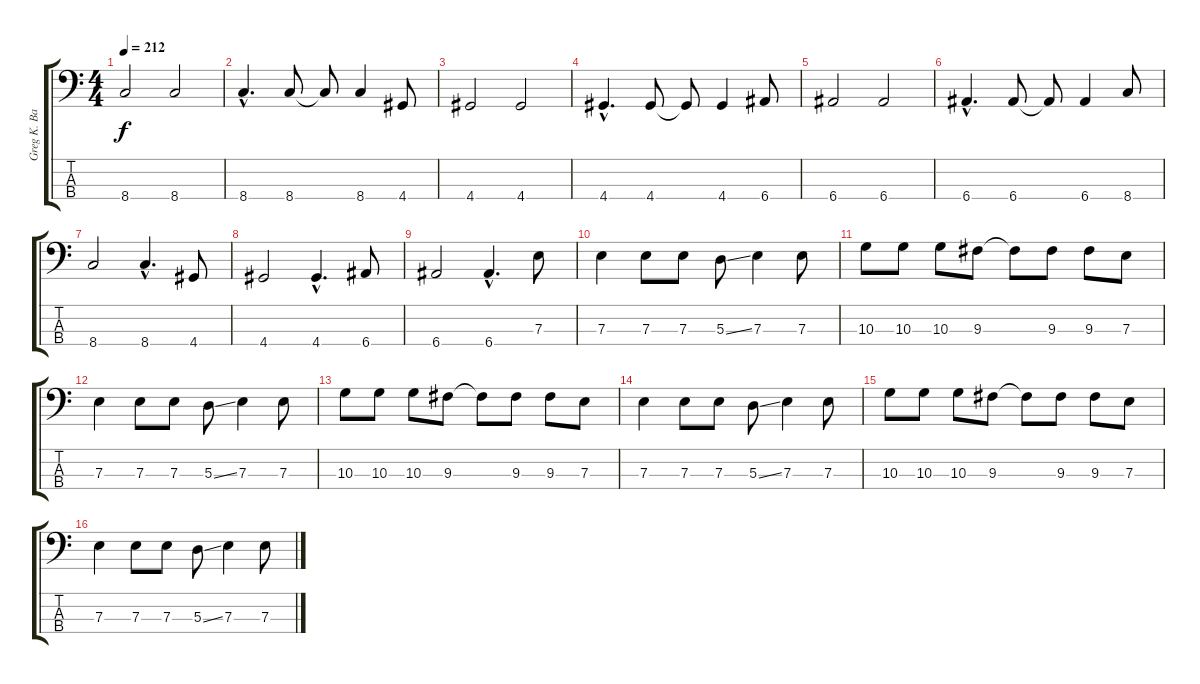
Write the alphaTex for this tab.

\track ("Greg K. Bass" "Greg K. Ba") {instrument electricbasspick}
\staff {score tabs}
\tuning (G2 D2 A1 E1) {hide}
\ts (4 4)
\tempo 212
\clef f4
\ks c
8.4.2{dy f} 8.4.2 |
8.4{hac}.4{d} 8.4.8 8.4{t}.8 8.4.4 4.4.8 |
4.4.2 4.4.2 |
4.4{hac}.4{d} 4.4.8 4.4{t}.8 4.4.4 6.4.8 |
6.4.2 6.4.2 |
6.4{hac}.4{d} 6.4.8 6.4{t}.8 6.4.4 8.4.8 |
8.4.2 8.4{hac}.4{d} 4.4.8 |
4.4.2 4.4{hac}.4{d} 6.4.8 |
6.4.2 6.4{hac}.4{d} 7.3.8 |
7.3.4 7.3.8 7.3.8 5.3{ss}.8 7.3.4 7.3.8 |
10.3.8 10.3.8 10.3.8 9.3.8 9.3{t}.8 9.3.8 9.3.8 7.3.8 |
7.3.4 7.3.8 7.3.8 5.3{ss}.8 7.3.4 7.3.8 |
10.3.8 10.3.8 10.3.8 9.3.8 9.3{t}.8 9.3.8 9.3.8 7.3.8 |
7.3.4 7.3.8 7.3.8 5.3{ss}.8 7.3.4 7.3.8 |
10.3.8 10.3.8 10.3.8 9.3.8 9.3{t}.8 9.3.8 9.3.8 7.3.8 |
7.3.4 7.3.8 7.3.8 5.3{ss}.8 7.3.4 7.3.8
